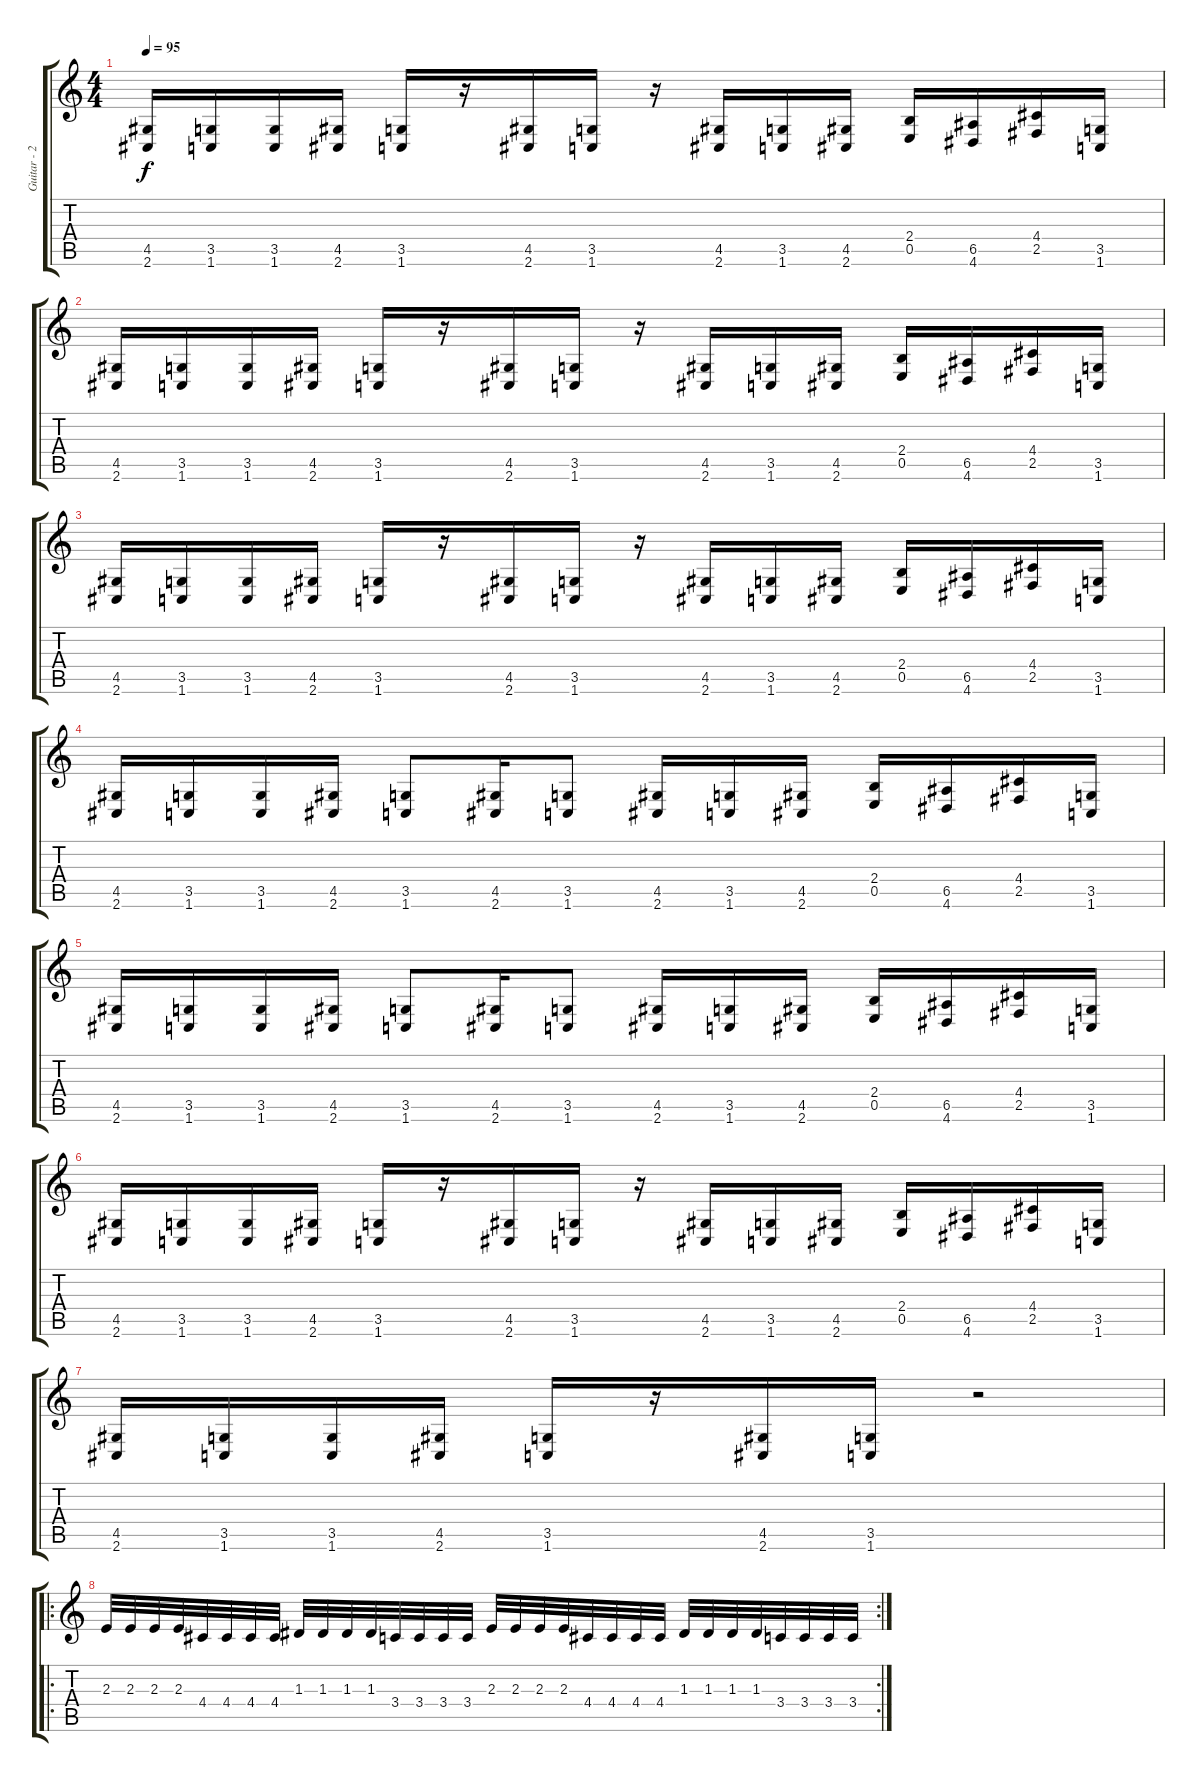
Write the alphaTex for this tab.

\track ("Guitar - 2" "Guitar - 2") {instrument overdrivenguitar}
\staff {score tabs}
\tuning (B3 G3 D3 A2 E2 B1) {hide}
\ts (4 4)
\tempo 95
\clef g2
\ks c
(4.5 2.6).16{dy f} (3.5 1.6).16 (3.5 1.6).16 (4.5 2.6).16 (3.5 1.6).16 r.16 (4.5 2.6).16 (3.5 1.6).16 r.16 (4.5 2.6).16 (3.5 1.6).16 (4.5 2.6).16 (2.4 0.5).16 (6.5 4.6).16 (4.4 2.5).16 (3.5 1.6).16 |
(4.5 2.6).16 (3.5 1.6).16 (3.5 1.6).16 (4.5 2.6).16 (3.5 1.6).16 r.16 (4.5 2.6).16 (3.5 1.6).16 r.16 (4.5 2.6).16 (3.5 1.6).16 (4.5 2.6).16 (2.4 0.5).16 (6.5 4.6).16 (4.4 2.5).16 (3.5 1.6).16 |
(4.5 2.6).16 (3.5 1.6).16 (3.5 1.6).16 (4.5 2.6).16 (3.5 1.6).16 r.16 (4.5 2.6).16 (3.5 1.6).16 r.16 (4.5 2.6).16 (3.5 1.6).16 (4.5 2.6).16 (2.4 0.5).16 (6.5 4.6).16 (4.4 2.5).16 (3.5 1.6).16 |
(4.5 2.6).16 (3.5 1.6).16 (3.5 1.6).16 (4.5 2.6).16 (3.5 1.6).8 (4.5 2.6).16 (3.5 1.6).8 (4.5 2.6).16 (3.5 1.6).16 (4.5 2.6).16 (2.4 0.5).16 (6.5 4.6).16 (4.4 2.5).16 (3.5 1.6).16 |
(4.5 2.6).16 (3.5 1.6).16 (3.5 1.6).16 (4.5 2.6).16 (3.5 1.6).8 (4.5 2.6).16 (3.5 1.6).8 (4.5 2.6).16 (3.5 1.6).16 (4.5 2.6).16 (2.4 0.5).16 (6.5 4.6).16 (4.4 2.5).16 (3.5 1.6).16 |
(4.5 2.6).16 (3.5 1.6).16 (3.5 1.6).16 (4.5 2.6).16 (3.5 1.6).16 r.16 (4.5 2.6).16 (3.5 1.6).16 r.16 (4.5 2.6).16 (3.5 1.6).16 (4.5 2.6).16 (2.4 0.5).16 (6.5 4.6).16 (4.4 2.5).16 (3.5 1.6).16 |
(4.5 2.6).16 (3.5 1.6).16 (3.5 1.6).16 (4.5 2.6).16 (3.5 1.6).16 r.16 (4.5 2.6).16 (3.5 1.6).16 r.2 |
\ro
\rc 2
2.3.32 2.3.32 2.3.32 2.3.32 4.4.32 4.4.32 4.4.32 4.4.32 1.3.32 1.3.32 1.3.32 1.3.32 3.4.32 3.4.32 3.4.32 3.4.32 2.3.32 2.3.32 2.3.32 2.3.32 4.4.32 4.4.32 4.4.32 4.4.32 1.3.32 1.3.32 1.3.32 1.3.32 3.4.32 3.4.32 3.4.32 3.4.32
